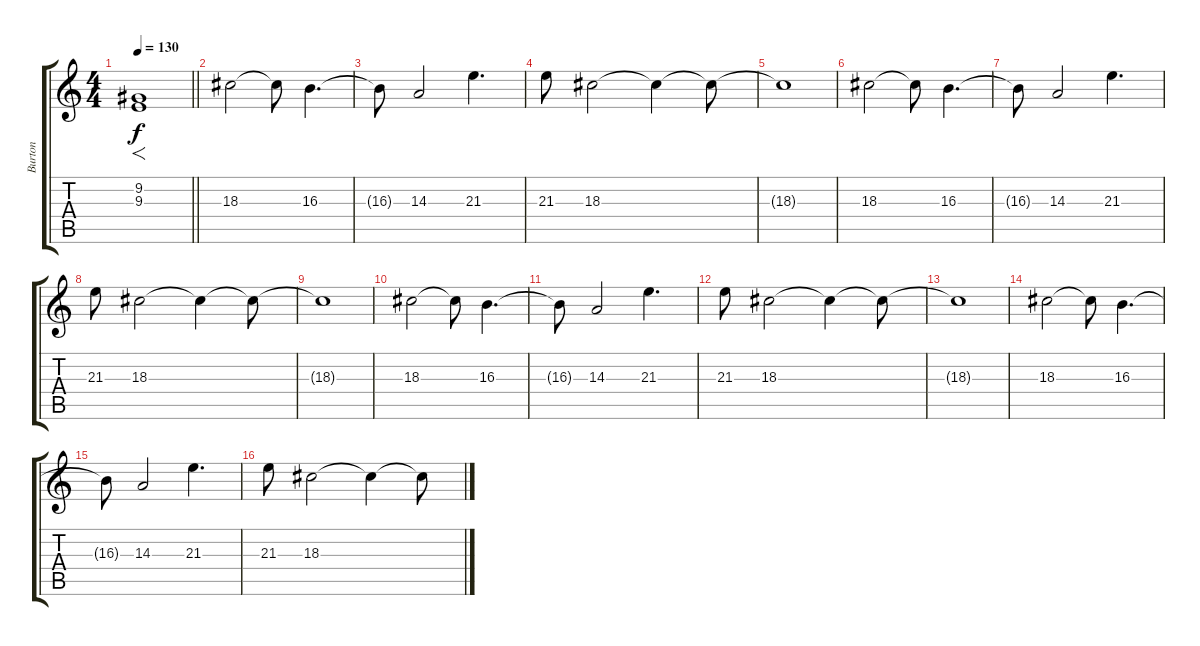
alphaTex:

\track ("Burton" "Burton") {instrument synthstrings1}
\staff {score tabs}
\tuning (E4 B3 G3 D3 A2 E2) {hide}
\ts (4 4)
\tempo 130
\clef g2
\barLineRight lightlight
\ks c
(9.2 9.3).1{f dy f} |
18.3.2 18.3{t}.8 16.3.4{d} |
16.3{t}.8 14.3.2 21.3.4{d} |
21.3.8 18.3.2 18.3{t}.4 18.3{t}.8 |
18.3{t}.1 |
18.3.2 18.3{t}.8 16.3.4{d} |
16.3{t}.8 14.3.2 21.3.4{d} |
21.3.8 18.3.2 18.3{t}.4 18.3{t}.8 |
18.3{t}.1 |
18.3.2 18.3{t}.8 16.3.4{d} |
16.3{t}.8 14.3.2 21.3.4{d} |
21.3.8 18.3.2 18.3{t}.4 18.3{t}.8 |
18.3{t}.1 |
18.3.2 18.3{t}.8 16.3.4{d} |
16.3{t}.8 14.3.2 21.3.4{d} |
21.3.8 18.3.2 18.3{t}.4 18.3{t}.8
